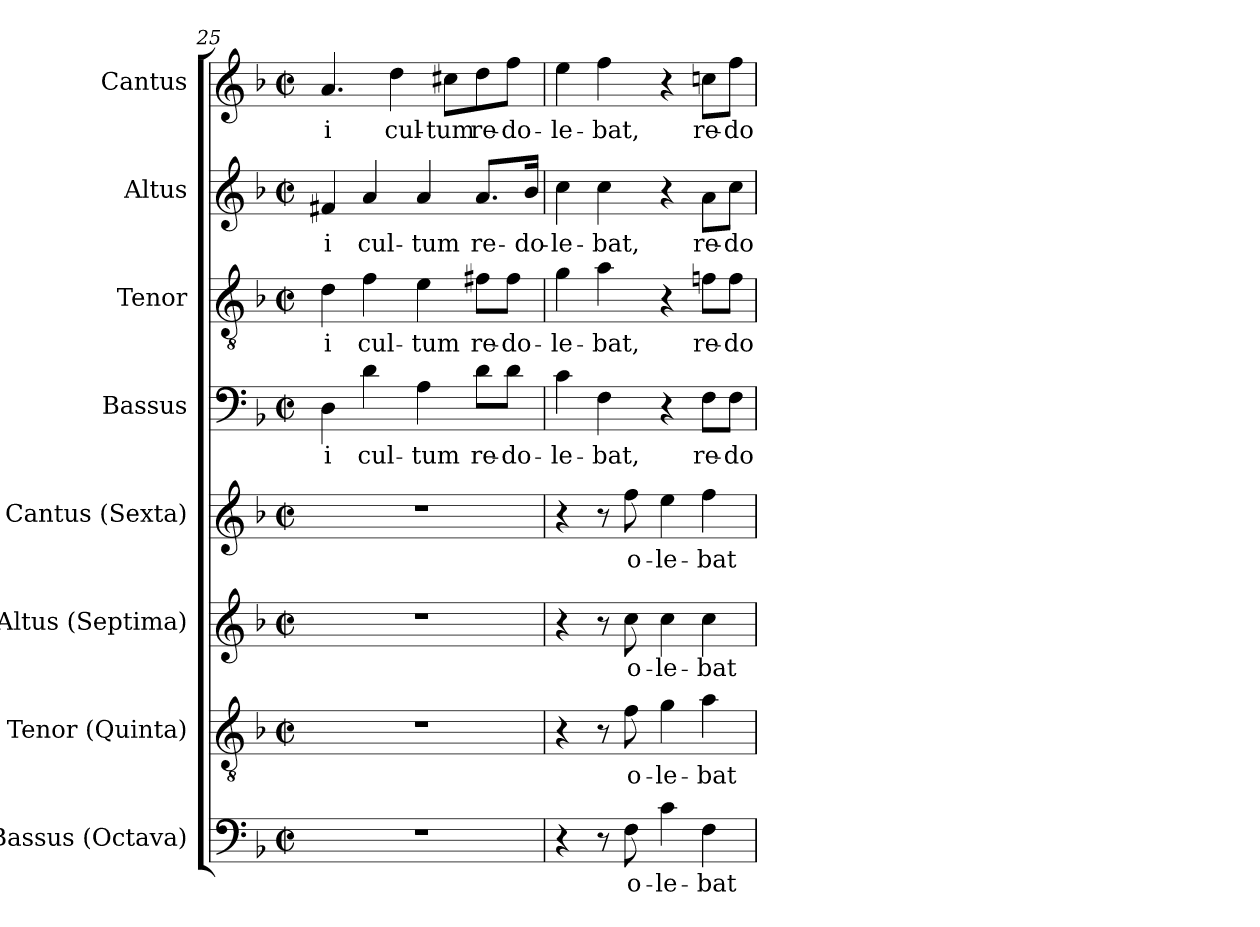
**kern	**text	**kern	**text	**kern	**text	**kern	**text	**kern	**text	**kern	**text	**kern	**text	**kern	**text
*part8	*part8	*part7	*part7	*part6	*part6	*part5	*part5	*part4	*part4	*part3	*part3	*part2	*part2	*part1	*part1
*staff8	*staff8	*staff7	*staff7	*staff6	*staff6	*staff5	*staff5	*staff4	*staff4	*staff3	*staff3	*staff2	*staff2	*staff1	*staff1
*I"Bassus (Octava)	*	*I"Tenor (Quinta)	*	*I"Altus (Septima)	*	*I"Cantus (Sexta)	*	*I"Bassus	*	*I"Tenor	*	*I"Altus	*	*I"Cantus	*
*I'B.	*	*I'T.	*	*I'A.	*	*I'S.	*	*I'B.	*	*I'T.	*	*I'A.	*	*I'S.	*
*clefF4	*	*clefGv2	*	*clefG2	*	*clefG2	*	*clefF4	*	*clefGv2	*	*clefG2	*	*clefG2	*
*	*	*ITrd7c12	*	*	*	*	*	*	*	*ITrd7c12	*	*	*	*	*
*k[b-]	*	*k[b-]	*	*k[b-]	*	*k[b-]	*	*k[b-]	*	*k[b-]	*	*k[b-]	*	*k[b-]	*
*F:	*	*F:	*	*F:	*	*F:	*	*F:	*	*F:	*	*F:	*	*F:	*
*M2/2	*	*M2/2	*	*M2/2	*	*M2/2	*	*M2/2	*	*M2/2	*	*M2/2	*	*M2/2	*
*met(c|)	*	*met(c|)	*	*met(c|)	*	*met(c|)	*	*met(c|)	*	*met(c|)	*	*met(c|)	*	*met(c|)	*
=25	=25	=25	=25	=25	=25	=25	=25	=25	=25	=25	=25	=25	=25	=25	=25
!	!	!	!	!	!	!	!	!	!LO:LY:b:color=#000000	!	!	!	!	!	!
!	!	!	!	!	!	!	!	!	!	!	!LO:LY:b:color=#000000	!	!	!	!
!	!	!	!	!	!	!	!	!	!	!	!	!	!LO:LY:b:color=#000000	!	!
!	!	!	!	!	!	!	!	!	!	!	!	!	!	!	!LO:LY:b:color=#000000
1r	.	1r	.	1r	.	1r	.	4Di\	-i	4Di\	-i	4f#Xi/	-i	4.ai/	-i
!	!	!	!	!	!	!	!	!	!LO:LY:b:color=#000000	!	!	!	!	!	!
!	!	!	!	!	!	!	!	!	!	!	!LO:LY:b:color=#000000	!	!	!	!
!	!	!	!	!	!	!	!	!	!	!	!	!	!LO:LY:b:color=#000000	!	!
.	.	.	.	.	.	.	.	4di\	cul-	4Fi\	cul-	4ai/	cul-	.	.
!	!	!	!	!	!	!	!	!	!	!	!	!	!	!	!LO:LY:b:color=#000000
.	.	.	.	.	.	.	.	.	.	.	.	.	.	4ddi\	cul-
!	!	!	!	!	!	!	!	!	!LO:LY:b:color=#000000	!	!	!	!	!	!
!	!	!	!	!	!	!	!	!	!	!	!LO:LY:b:color=#000000	!	!	!	!
!	!	!	!	!	!	!	!	!	!	!	!	!	!LO:LY:b:color=#000000	!	!
.	.	.	.	.	.	.	.	4Ai\	-tum	4Ei\	-tum	4ai/	-tum	.	.
!	!	!	!	!	!	!	!	!	!	!	!	!	!	!	!LO:LY:b:color=#000000
.	.	.	.	.	.	.	.	.	.	.	.	.	.	8cc#Xi\L	-tum
!	!	!	!	!	!	!	!	!	!LO:LY:b:color=#000000	!	!	!	!	!	!
!	!	!	!	!	!	!	!	!	!	!	!LO:LY:b:color=#000000	!	!	!	!
!	!	!	!	!	!	!	!	!	!	!	!	!	!LO:LY:b:color=#000000	!	!
!	!	!	!	!	!	!	!	!	!	!	!	!	!	!	!LO:LY:b:color=#000000
.	.	.	.	.	.	.	.	8di\L	re-	8F#Xi\L	re-	8.ai/L	re-	8ddi\	re-
!	!	!	!	!	!	!	!	!	!LO:LY:b:color=#000000	!	!	!	!	!	!
!	!	!	!	!	!	!	!	!	!	!	!LO:LY:b:color=#000000	!	!	!	!
!	!	!	!	!	!	!	!	!	!	!	!	!	!	!	!LO:LY:b:color=#000000
.	.	.	.	.	.	.	.	8di\J	-do-	8F#i\J	-do-	.	.	8ffi\J	-do-
!	!	!	!	!	!	!	!	!	!	!	!	!	!LO:LY:b:color=#000000	!	!
.	.	.	.	.	.	.	.	.	.	.	.	16b-i/Jk	-do-	.	.
=26	=26	=26	=26	=26	=26	=26	=26	=26	=26	=26	=26	=26	=26	=26	=26
!	!	!	!	!	!	!	!	!	!LO:LY:b:color=#000000	!	!	!	!	!	!
!	!	!	!	!	!	!	!	!	!	!	!LO:LY:b:color=#000000	!	!	!	!
!	!	!	!	!	!	!	!	!	!	!	!	!	!LO:LY:b:color=#000000	!	!
!	!	!	!	!	!	!	!	!	!	!	!	!	!	!	!LO:LY:b:color=#000000
4r	.	4r	.	4r	.	4r	.	4ci\	-le-	4Gi\	-le-	4cci\	-le-	4eei\	-le-
!	!	!	!	!	!	!	!	!	!LO:LY:b:color=#000000	!	!	!	!	!	!
!	!	!	!	!	!	!	!	!	!	!	!LO:LY:b:color=#000000	!	!	!	!
!	!	!	!	!	!	!	!	!	!	!	!	!	!LO:LY:b:color=#000000	!	!
!	!	!	!	!	!	!	!	!	!	!	!	!	!	!	!LO:LY:b:color=#000000
8r	.	8r	.	8r	.	8r	.	4Fi\	-bat,	4Ai\	-bat,	4cci\	-bat,	4ffi\	-bat,
!	!LO:LY:b:color=#000000	!	!	!	!	!	!	!	!	!	!	!	!	!	!
!	!	!	!LO:LY:b:color=#000000	!	!	!	!	!	!	!	!	!	!	!	!
!	!	!	!	!	!LO:LY:b:color=#000000	!	!	!	!	!	!	!	!	!	!
!	!	!	!	!	!	!	!LO:LY:b:color=#000000	!	!	!	!	!	!	!	!
8Fi\	o-	8Fi\	o-	8cci\	o-	8ffi\	o-	.	.	.	.	.	.	.	.
!	!LO:LY:b:color=#000000	!	!	!	!	!	!	!	!	!	!	!	!	!	!
!	!	!	!LO:LY:b:color=#000000	!	!	!	!	!	!	!	!	!	!	!	!
!	!	!	!	!	!LO:LY:b:color=#000000	!	!	!	!	!	!	!	!	!	!
!	!	!	!	!	!	!	!LO:LY:b:color=#000000	!	!	!	!	!	!	!	!
4ci\	-le-	4Gi\	-le-	4cci\	-le-	4eei\	-le-	4r	.	4r	.	4r	.	4r	.
!	!LO:LY:b:color=#000000	!	!	!	!	!	!	!	!	!	!	!	!	!	!
!	!	!	!LO:LY:b:color=#000000	!	!	!	!	!	!	!	!	!	!	!	!
!	!	!	!	!	!LO:LY:b:color=#000000	!	!	!	!	!	!	!	!	!	!
!	!	!	!	!	!	!	!LO:LY:b:color=#000000	!	!	!	!	!	!	!	!
!	!	!	!	!	!	!	!	!	!LO:LY:b:color=#000000	!	!	!	!	!	!
!	!	!	!	!	!	!	!	!	!	!	!LO:LY:b:color=#000000	!	!	!	!
!	!	!	!	!	!	!	!	!	!	!	!	!	!LO:LY:b:color=#000000	!	!
!	!	!	!	!	!	!	!	!	!	!	!	!	!	!	!LO:LY:b:color=#000000
4Fi\	-bat	4Ai\	-bat	4cci\	-bat	4ffi\	-bat	8Fi\L	re-	8Fni\L	re-	8ai\L	re-	8ccni\L	re-
!	!	!	!	!	!	!	!	!	!LO:LY:b:color=#000000	!	!	!	!	!	!
!	!	!	!	!	!	!	!	!	!	!	!LO:LY:b:color=#000000	!	!	!	!
!	!	!	!	!	!	!	!	!	!	!	!	!	!LO:LY:b:color=#000000	!	!
!	!	!	!	!	!	!	!	!	!	!	!	!	!	!	!LO:LY:b:color=#000000
.	.	.	.	.	.	.	.	8Fi\J	-do-	8Fi\J	-do-	8cci\J	-do-	8ffi\J	-do-
=	=	=	=	=	=	=	=	=	=	=	=	=	=	=	=
*-	*-	*-	*-	*-	*-	*-	*-	*-	*-	*-	*-	*-	*-	*-	*-
